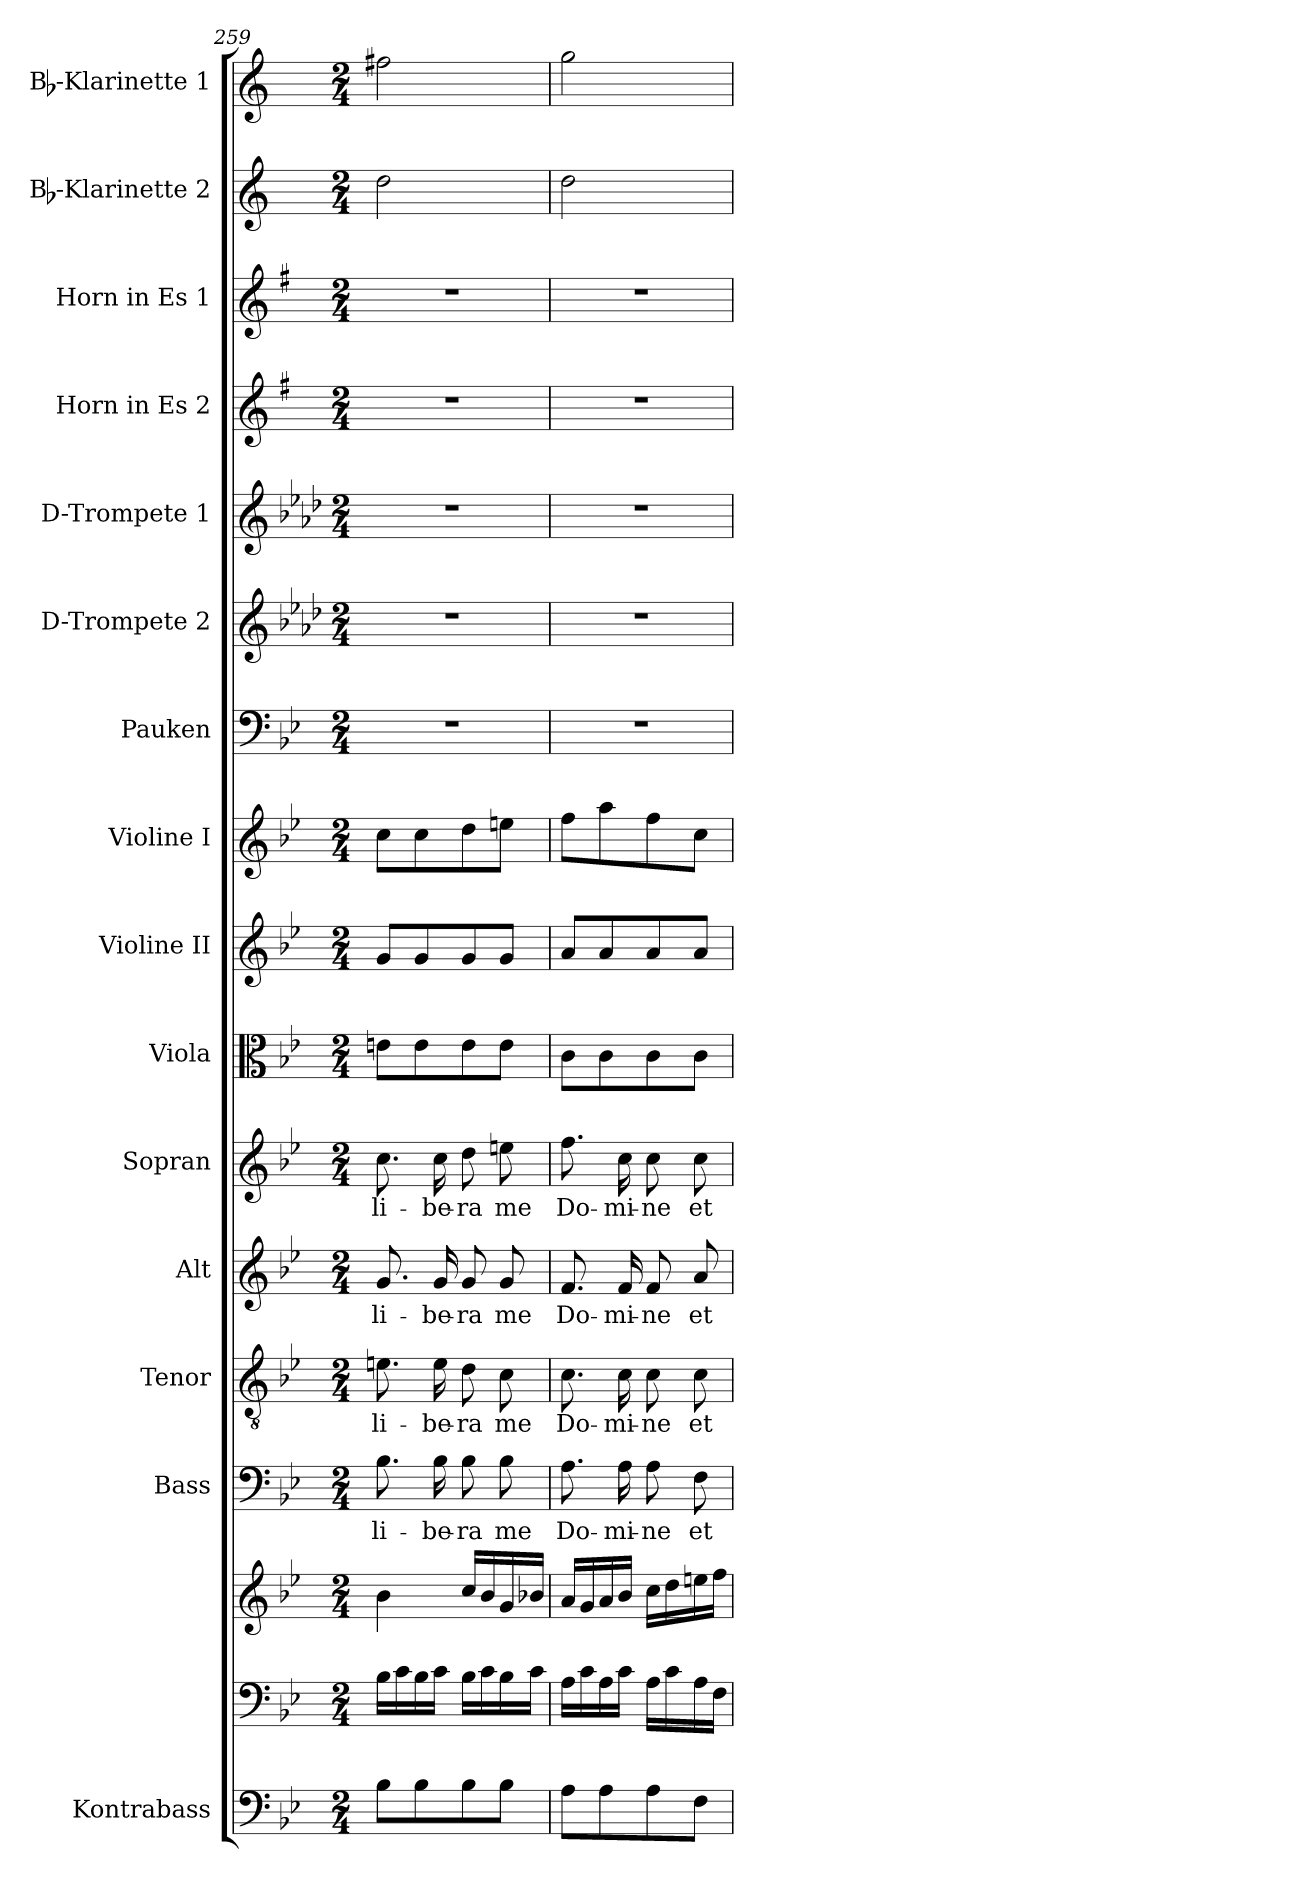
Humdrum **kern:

**kern	**kern	**kern	**kern	**text	**kern	**text	**kern	**text	**kern	**text	**kern	**kern	**kern	**kern	**kern	**kern	**kern	**kern	**kern	**kern
*part16	*part15	*part15	*part14	*part14	*part13	*part13	*part12	*part12	*part11	*part11	*part10	*part9	*part8	*part7	*part6	*part5	*part4	*part3	*part2	*part1
*staff17	*staff16	*staff15	*staff14	*staff14	*staff13	*staff13	*staff12	*staff12	*staff11	*staff11	*staff10	*staff9	*staff8	*staff7	*staff6	*staff5	*staff4	*staff3	*staff2	*staff1
*I"Kontrabass	*	*	*I"Bass	*	*I"Tenor	*	*I"Alt	*	*I"Sopran	*	*I"Viola	*I"Violine II	*I"Violine I	*I"Pauken	*I"D-Trompete 2	*I"D-Trompete 1	*I"Horn in Es 2	*I"Horn in Es 1	*I"Bb-Klarinette 2	*I"Bb-Klarinette 1
*I'Kb.	*	*	*I'B.	*	*I'T.	*	*I'A.	*	*I'S.	*	*I'Vla.	*I'Vl. II	*I'Vl. I	*I'Pk.	*I'D Trp. 2	*I'D Trp. 1	*	*	*I'Bb Kl. 2	*I'Bb Kl. 1
*clefF4	*clefF4	*clefG2	*clefF4	*	*clefGv2	*	*clefG2	*	*clefG2	*	*clefC3	*clefG2	*clefG2	*clefF4	*clefG2	*clefG2	*clefG2	*clefG2	*clefG2	*clefG2
*ITrd7c12	*	*	*	*	*	*	*	*	*	*	*	*	*	*	*ITrd-1c-2	*ITrd-1c-2	*ITrd5c9	*ITrd5c9	*ITrd1c2	*ITrd1c2
*k[b-e-]	*k[b-e-]	*k[b-e-]	*k[b-e-]	*	*k[b-e-]	*	*k[b-e-]	*	*k[b-e-]	*	*k[b-e-]	*k[b-e-]	*k[b-e-]	*k[b-e-]	*k[b-e-]	*k[b-e-]	*k[b-e-]	*k[b-e-]	*k[b-e-]	*k[b-e-]
*B-:	*B-:	*B-:	*B-:	*	*B-:	*	*B-:	*	*B-:	*	*B-:	*B-:	*B-:	*B-:	*B-:	*B-:	*B-:	*B-:	*B-:	*B-:
*M2/4	*M2/4	*M2/4	*M2/4	*	*M2/4	*	*M2/4	*	*M2/4	*	*M2/4	*M2/4	*M2/4	*M2/4	*M2/4	*M2/4	*M2/4	*M2/4	*M2/4	*M2/4
=259	=259	=259	=259	=259	=259	=259	=259	=259	=259	=259	=259	=259	=259	=259	=259	=259	=259	=259	=259	=259
!	!	!	!	!LO:LY:b	!	!LO:LY:b	!	!LO:LY:b	!	!LO:LY:b	!	!	!	!	!	!	!	!	!	!
8BB-\L	16B-\LL	4b-\	8.B-\	li-	8.en\	li-	8.g/	li-	8.cc\	li-	8en\L	8g/L	8cc\L	2r	2r	2r	2r	2r	2cc\	2een\
.	16c\	.	.	.	.	.	.	.	.	.	.	.	.	.	.	.	.	.	.	.
8BB-\	16B-\	.	.	.	.	.	.	.	.	.	8e\	8g/	8cc\	.	.	.	.	.	.	.
!	!	!	!	!LO:LY:b	!	!LO:LY:b	!	!LO:LY:b	!	!LO:LY:b	!	!	!	!	!	!	!	!	!	!
.	16c\JJ	.	16B-\	-be-	16e\	-be-	16g/	-be-	16cc\	-be-	.	.	.	.	.	.	.	.	.	.
!	!	!	!	!LO:LY:b	!	!LO:LY:b	!	!LO:LY:b	!	!LO:LY:b	!	!	!	!	!	!	!	!	!	!
8BB-\	16B-\LL	16cc/LL	8B-\	-ra	8d\	-ra	8g/	-ra	8dd\	-ra	8e\	8g/	8dd\	.	.	.	.	.	.	.
.	16c\	16b-/	.	.	.	.	.	.	.	.	.	.	.	.	.	.	.	.	.	.
!	!	!	!	!LO:LY:b	!	!LO:LY:b	!	!LO:LY:b	!	!LO:LY:b	!	!	!	!	!	!	!	!	!	!
8BB-\J	16B-\	16g/	8B-\	me	8c\	me	8g/	me	8een\	me	8e\J	8g/J	8een\J	.	.	.	.	.	.	.
.	16c\JJ	16b-X/JJ	.	.	.	.	.	.	.	.	.	.	.	.	.	.	.	.	.	.
=260	=260	=260	=260	=260	=260	=260	=260	=260	=260	=260	=260	=260	=260	=260	=260	=260	=260	=260	=260	=260
!	!	!	!	!LO:LY:b	!	!LO:LY:b	!	!LO:LY:b	!	!LO:LY:b	!	!	!	!	!	!	!	!	!	!
8AA\L	16A\LL	16a/LL	8.A\	Do-	8.c\	Do-	8.f/	Do-	8.ff\	Do-	8c\L	8a/L	8ff\L	2r	2r	2r	2r	2r	2cc\	2ff\
.	16c\	16g/	.	.	.	.	.	.	.	.	.	.	.	.	.	.	.	.	.	.
8AA\	16A\	16a/	.	.	.	.	.	.	.	.	8c\	8a/	8aa\	.	.	.	.	.	.	.
!	!	!	!	!LO:LY:b	!	!LO:LY:b	!	!LO:LY:b	!	!LO:LY:b	!	!	!	!	!	!	!	!	!	!
.	16c\JJ	16b-/JJ	16A\	-mi-	16c\	-mi-	16f/	-mi-	16cc\	-mi-	.	.	.	.	.	.	.	.	.	.
!	!	!	!	!LO:LY:b	!	!LO:LY:b	!	!LO:LY:b	!	!LO:LY:b	!	!	!	!	!	!	!	!	!	!
8AA\	16A\LL	16cc\LL	8A\	-ne	8c\	-ne	8f/	-ne	8cc\	-ne	8c\	8a/	8ff\	.	.	.	.	.	.	.
.	16c\	16dd\	.	.	.	.	.	.	.	.	.	.	.	.	.	.	.	.	.	.
!	!	!	!	!LO:LY:b	!	!LO:LY:b	!	!LO:LY:b	!	!LO:LY:b	!	!	!	!	!	!	!	!	!	!
8FF\J	16A\	16een\	8F\	et	8c\	et	8a/	et	8cc\	et	8c\J	8a/J	8cc\J	.	.	.	.	.	.	.
.	16F\JJ	16ff\JJ	.	.	.	.	.	.	.	.	.	.	.	.	.	.	.	.	.	.
=	=	=	=	=	=	=	=	=	=	=	=	=	=	=	=	=	=	=	=	=
*-	*-	*-	*-	*-	*-	*-	*-	*-	*-	*-	*-	*-	*-	*-	*-	*-	*-	*-	*-	*-
